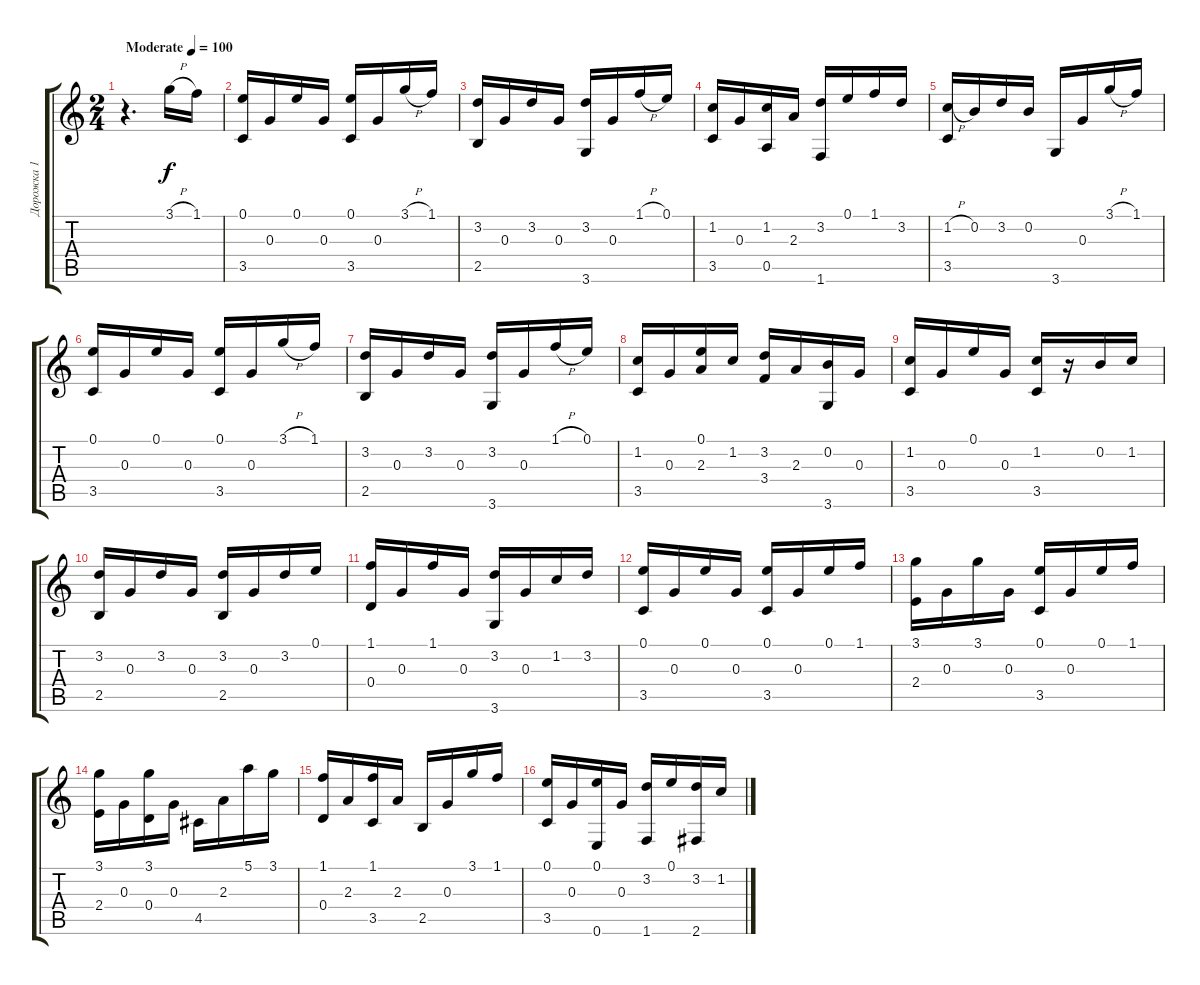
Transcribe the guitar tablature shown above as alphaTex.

\track ("Дорожка 1" "Дорожка 1") {instrument acousticguitarnylon}
\staff {score tabs}
\tuning (E4 B3 G3 D3 A2 E2) {hide}
\ts (2 4)
\tempo (100 "Moderate")
\clef g2
\ks c
r.4{d dy f instrument acousticguitarnylon} 3.1{h}.16 1.1.16 |
(0.1 3.5).16 0.3.16 0.1.16 0.3.16 (0.1 3.5).16 0.3.16 3.1{h}.16 1.1.16 |
(3.2 2.5).16 0.3.16 3.2.16 0.3.16 (3.2 3.6).16 0.3.16 1.1{h}.16 0.1.16 |
(1.2 3.5).16 0.3.16 (1.2 0.5).16 2.3.16 (3.2 1.6).16 0.1.16 1.1.16 3.2.16 |
(1.2{h} 3.5).16 0.2.16 3.2.16 0.2.16 3.6.16 0.3.16 3.1{h}.16 1.1.16 |
(0.1 3.5).16 0.3.16 0.1.16 0.3.16 (0.1 3.5).16 0.3.16 3.1{h}.16 1.1.16 |
(3.2 2.5).16 0.3.16 3.2.16 0.3.16 (3.2 3.6).16 0.3.16 1.1{h}.16 0.1.16 |
(1.2 3.5).16 0.3.16 (0.1 2.3).16 1.2.16 (3.2 3.4).16 2.3.16 (0.2 3.6).16 0.3.16 |
(1.2 3.5).16 0.3.16 0.1.16 0.3.16 (1.2 3.5).16 r.16 0.2.16 1.2.16 |
(3.2 2.5).16 0.3.16 3.2.16 0.3.16 (3.2 2.5).16 0.3.16 3.2.16 0.1.16 |
(1.1 0.4).16 0.3.16 1.1.16 0.3.16 (3.2 3.6).16 0.3.16 1.2.16 3.2.16 |
(0.1 3.5).16 0.3.16 0.1.16 0.3.16 (0.1 3.5).16 0.3.16 0.1.16 1.1.16 |
(3.1 2.4).16 0.3.16 3.1.16 0.3.16 (0.1 3.5).16 0.3.16 0.1.16 1.1.16 |
(3.1 2.4).16 0.3.16 (3.1 0.4).16 0.3.16 4.5.16 2.3.16 5.1.16 3.1.16 |
(1.1 0.4).16 2.3.16 (1.1 3.5).16 2.3.16 2.5.16 0.3.16 3.1.16 1.1.16 |
(0.1 3.5).16 0.3.16 (0.1 0.6).16 0.3.16 (3.2 1.6).16 0.1.16 (3.2 2.6).16 1.2.16
